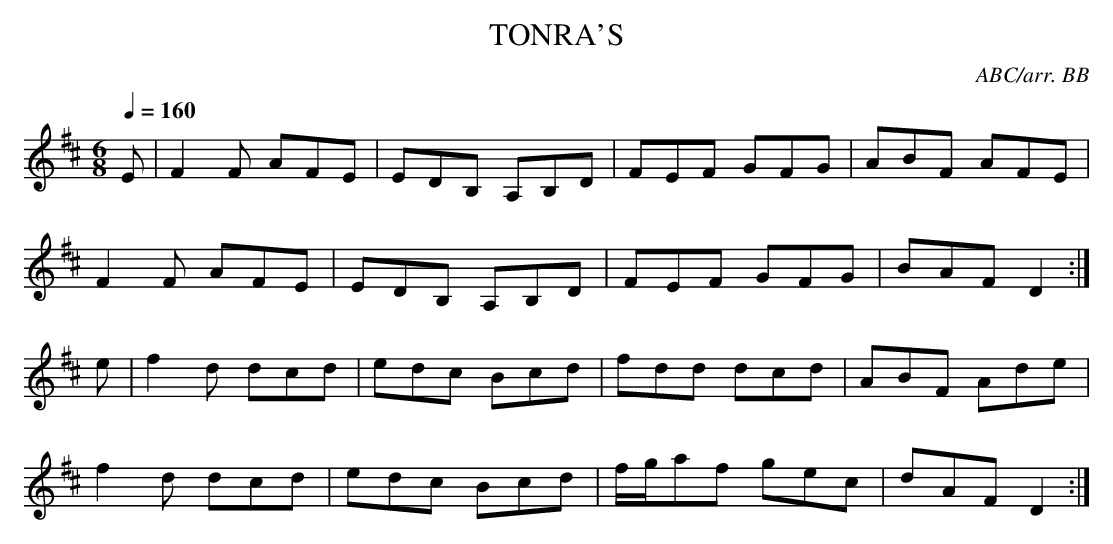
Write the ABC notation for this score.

X:1
T:TONRA'S
C:ABC/arr. BB
Also widely known as "Tone Rowe's".
M:6/8
L:1/8
Q:1/4=160
K:D
E|F2F AFE|EDB, A,B,D|FEF GFG|ABF AFE|
F2F AFE|EDB, A,B,D|FEF GFG|BAF D2 :|
e|f2d dcd|edc Bcd|fdd dcd|ABF Ade|
f2d dcd|edc Bcd|f/g/af gec|dAF D2 :|
